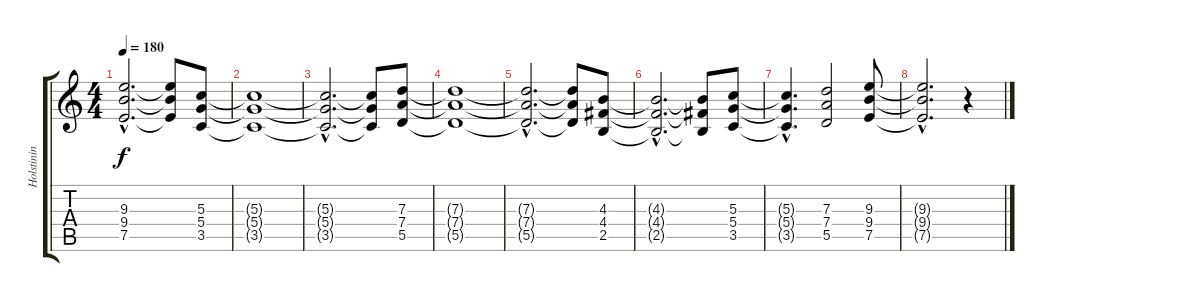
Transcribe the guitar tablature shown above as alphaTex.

\track ("Holstinin" "Holstinin") {instrument distortionguitar}
\staff {score tabs}
\tuning (E4 B3 G3 D3 A2 E2) {hide}
\ts (4 4)
\tempo 180
\clef g2
\ks c
(9.3{hac t} 9.4{hac t} 7.5{hac t}).2{d dy f} (9.3{t} 9.4{t} 7.5{t}).8 (5.3 5.4 3.5).8 |
(5.3{t} 5.4{t} 3.5{t}).1 |
(5.3{hac t} 5.4{hac t} 3.5{hac t}).2{d} (5.3{t} 5.4{t} 3.5{t}).8 (7.3 7.4 5.5).8 |
(7.3{t} 7.4{t} 5.5{t}).1 |
(7.3{hac t} 7.4{hac t} 5.5{hac t}).2{d} (7.3{t} 7.4{t} 5.5{t}).8 (4.3 4.4 2.5).8 |
(4.3{hac t} 4.4{hac t} 2.5{hac t}).2{d} (4.3{t} 4.4{t} 2.5{t}).8 (5.3 5.4 3.5).8 |
(5.3{hac t} 5.4{hac t} 3.5{hac t}).4{d} (7.3 7.4 5.5).2 (9.3 9.4 7.5).8 |
(9.3{hac t} 9.4{hac t} 7.5{hac t}).2{d} r.4
